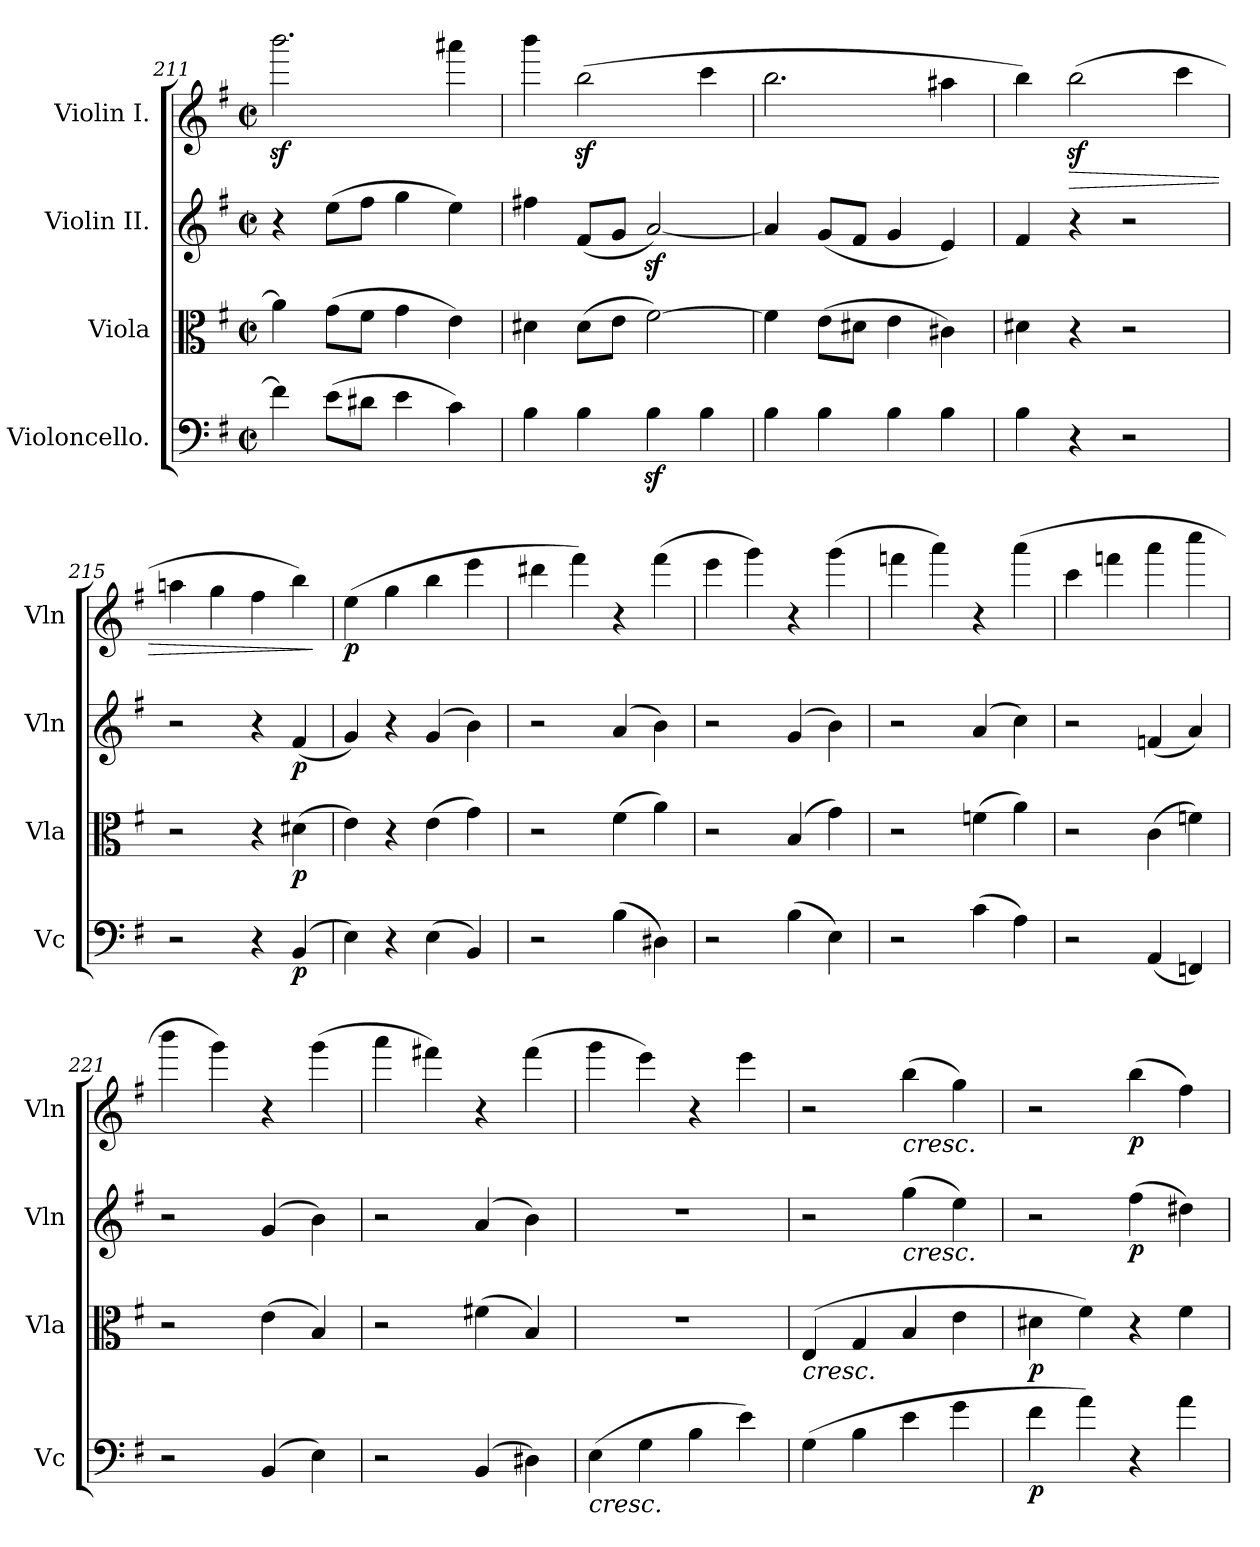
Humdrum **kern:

**kern	**dynam	**kern	**dynam	**kern	**dynam	**kern	**dynam
*part4	*part4	*part3	*part3	*part2	*part2	*part1	*part1
*staff4	*staff4	*staff3	*staff3	*staff2	*staff2	*staff1	*staff1
*I"Violoncello.	*	*I"Viola	*	*I"Violin II.	*	*I"Violin I.	*
*I'Vc	*	*I'Vla	*	*I'Vln	*	*I'Vln	*
*clefF4	*	*clefC3	*	*clefG2	*	*clefG2	*
*k[f#]	*	*k[f#]	*	*k[f#]	*	*k[f#]	*
*M2/2	*	*M2/2	*	*M2/2	*	*M2/2	*
*met(c|)	*	*met(c|)	*	*met(c|)	*	*met(c|)	*
=211	=211	=211	=211	=211	=211	=211	=211
4f#]	.	4a]	.	4r	.	2.bbbz	.
(8eL	.	(8gL	.	(8eeL	.	.	.
8d#XJ	.	8f#J	.	8ff#J	.	.	.
4e	.	4g	.	4gg	.	.	.
4c)	.	4e)	.	4ee)	.	4aaa#X	.
=212	=212	=212	=212	=212	=212	=212	=212
4B	.	4d#X	.	4ff#X	.	4bbb	.
4B	.	(8d#L	.	(8f#L	.	(2bbz	.
.	.	8eJ	.	8gJ	.	.	.
4Bz>	.	[2f#)	.	[2az)	.	.	.
4B	.	.	.	.	.	4ccc	.
=213	=213	=213	=213	=213	=213	=213	=213
4B	.	4f#]	.	4a]	.	2.bb	.
4B	.	(8eL	.	(8gL	.	.	.
.	.	8d#XJ	.	8f#J	.	.	.
4B	.	4e	.	4g	.	.	.
4B	.	4c#X)	.	4e)	.	4aa#X	.
=214	=214	=214	=214	=214	=214	=214	=214
4B	.	4d#X	.	4f#	.	4bb)	.
!	!	!	!	!	!	!	!LO:HP:b
4r	.	4r	.	4r	.	(2bbz	>
2r	.	2r	.	2r	.	.	.
.	.	.	.	.	.	4ccc	.
=215	=215	=215	=215	=215	=215	=215	=215
2r	.	2r	.	2r	.	4aan	.
.	.	.	.	.	.	4gg	.
4r	.	4r	.	4r	.	4ff#	.
(4BB	p	(4d#X	p	(4f#	p	4bb)	.
.	.	.	.	.	.	.	]
=216	=216	=216	=216	=216	=216	=216	=216
4E)	.	4e)	.	4g)	.	(4ee	p
4r	.	4r	.	4r	.	4gg	.
(4E	.	(4e	.	(4g	.	4bb	.
4BB)	.	4g)	.	4b)	.	4eee	.
=217	=217	=217	=217	=217	=217	=217	=217
2r	.	2r	.	2r	.	4ddd#X	.
.	.	.	.	.	.	4fff#)	.
(4B	.	(4f#	.	(4a	.	4r	.
4D#X)	.	4a)	.	4b)	.	(4fff#	.
=218	=218	=218	=218	=218	=218	=218	=218
2r	.	2r	.	2r	.	4eee	.
.	.	.	.	.	.	4ggg)	.
(4B	.	(4B	.	(4g	.	4r	.
4E)	.	4g)	.	4b)	.	(4ggg	.
=219	=219	=219	=219	=219	=219	=219	=219
2r	.	2r	.	2r	.	4fffn	.
.	.	.	.	.	.	4aaa)	.
(4c	.	(4fn	.	(4a	.	4r	.
4A)	.	4a)	.	4cc)	.	(4aaa	.
=220	=220	=220	=220	=220	=220	=220	=220
2r	.	2r	.	2r	.	4ccc	.
.	.	.	.	.	.	4fffn	.
(4AA	.	(4c	.	(4fn	.	4aaa	.
4FFn)	.	4fn)	.	4a)	.	4cccc	.
=221	=221	=221	=221	=221	=221	=221	=221
2r	.	2r	.	2r	.	4bbb	.
.	.	.	.	.	.	4ggg)	.
(4BB	.	(4e	.	(4g	.	4r	.
4E)	.	4B)	.	4b)	.	(4ggg	.
=222	=222	=222	=222	=222	=222	=222	=222
2r	.	2r	.	2r	.	4aaa	.
.	.	.	.	.	.	4fff#X)	.
(4BB	.	(4f#X	.	(4a	.	4r	.
4D#X)	.	4B)	.	4b)	.	(4fff#	.
=223	=223	=223	=223	=223	=223	=223	=223
!LO:TX:b:i:t=cresc.	!	!	!	!	!	!	!
(4E	.	1r	.	1r	.	4ggg	.
4G	.	.	.	.	.	4eee)	.
4B	.	.	.	.	.	4r	.
4e)	.	.	.	.	.	4eee	.
=224	=224	=224	=224	=224	=224	=224	=224
!	!	!LO:TX:b:i:t=cresc.	!	!	!	!	!
(4G	.	(4E	.	2r	.	2r	.
4B	.	4G	.	.	.	.	.
!	!	!	!	!	!	!LO:TX:b:i:t=cresc.	!
!	!	!	!	!LO:TX:b:i:t=cresc.	!	!	!
4e	.	4B	.	(4gg	.	(4bb	.
4g	.	4e	.	4ee)	.	4gg)	.
=225	=225	=225	=225	=225	=225	=225	=225
4f#	p	4d#X	p	2r	.	2r	.
4a)	.	4f#)	.	.	.	.	.
4r	.	4r	.	(4ff#	p	(4bb	p
4a	.	4f#	.	4dd#X)	.	4ff#)	.
=	=	=	=	=	=	=	=
*-	*-	*-	*-	*-	*-	*-	*-
